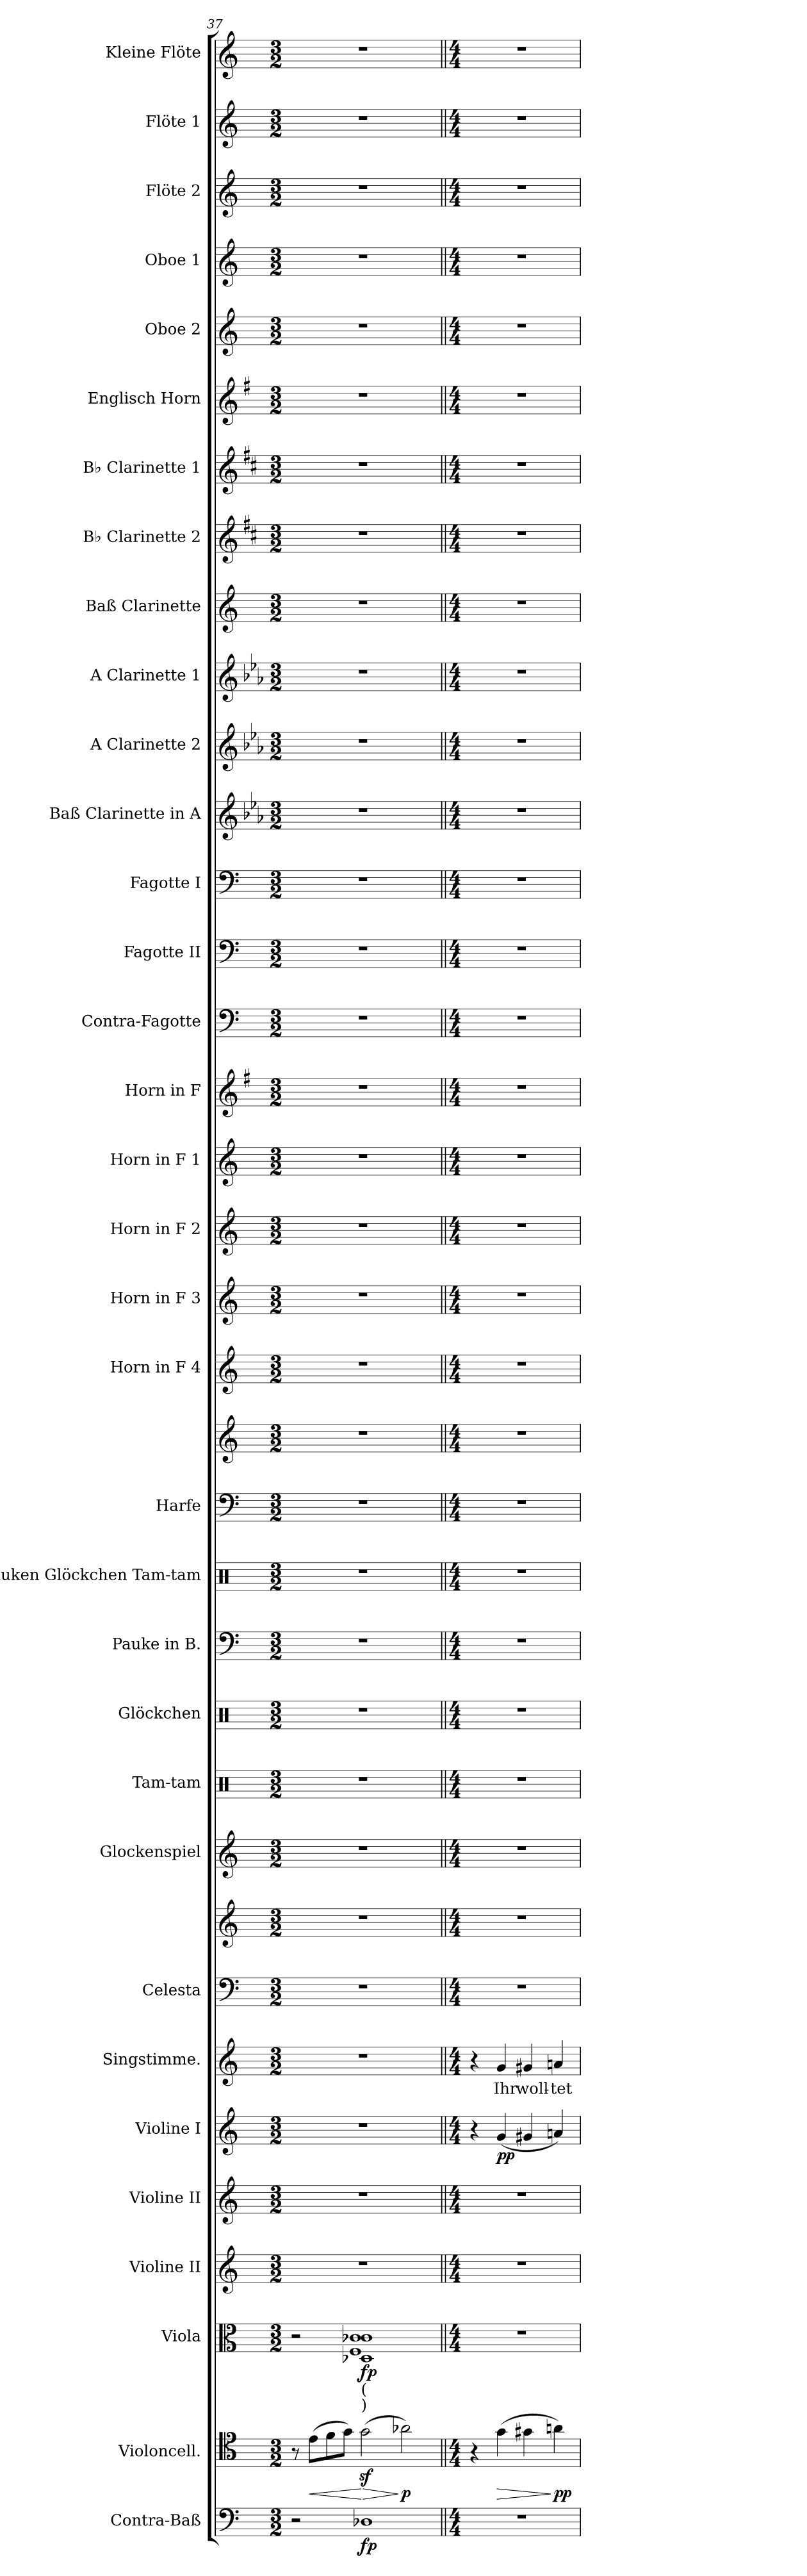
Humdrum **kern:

**kern	**dynam	**kern	**dynam	**kern	**dynam	**kern	**kern	**kern	**dynam	**kern	**text	**kern	**kern	**kern	**kern	**kern	**kern	**kern	**kern	**kern	**kern	**kern	**kern	**kern	**kern	**kern	**kern	**kern	**kern	**kern	**kern	**kern	**kern	**kern	**kern	**kern	**kern	**kern	**kern	**kern
*part34	*part34	*part33	*part33	*part32	*part32	*part31	*part30	*part29	*part29	*part28	*part28	*part27	*part27	*part26	*part25	*part24	*part23	*part22	*part21	*part21	*part20	*part19	*part18	*part17	*part16	*part15	*part14	*part13	*part12	*part11	*part10	*part9	*part8	*part7	*part6	*part5	*part4	*part3	*part2	*part1
*staff36	*staff36	*staff35	*staff35	*staff34	*staff34	*staff33	*staff32	*staff31	*staff31	*staff30	*staff30	*staff29	*staff28	*staff27	*staff26	*staff25	*staff24	*staff23	*staff22	*staff21	*staff20	*staff19	*staff18	*staff17	*staff16	*staff15	*staff14	*staff13	*staff12	*staff11	*staff10	*staff9	*staff8	*staff7	*staff6	*staff5	*staff4	*staff3	*staff2	*staff1
*I"Contra-Baß	*	*I"Violoncell.	*	*I"Viola	*	*I"Violine II	*I"Violine II	*I"Violine I	*	*I"Singstimme.	*	*I"Celesta	*	*I"Glockenspiel	*I"Tam-tam	*I"Glöckchen	*I"Pauke in B.	*I"Pauken  Glöckchen Tam-tam	*I"Harfe	*	*I"Horn in F 4	*I"Horn in F 3	*I"Horn in F 2	*I"Horn in F 1	*I"Horn in F	*I"Contra-Fagotte	*I"Fagotte II	*I"Fagotte I	*I"Baß Clarinette in A	*I"A Clarinette 2	*I"A Clarinette 1	*I"Baß Clarinette	*I"B♭ Clarinette 2	*I"B♭ Clarinette 1	*I"Englisch Horn	*I"Oboe 2	*I"Oboe 1	*I"Flöte 2	*I"Flöte 1	*I"Kleine Flöte
*I'C.-B.	*	*I'Vc.	*	*I'Vla.	*	*I'Vln. II	*I'Vln. II	*I'Vln. I	*	*I'Sgst.	*	*I'Cel.	*	*I'Glk.	*I'Tam-tam	*I'Gl.	*I'Pauke	*I'Tam-tam	*I'Hfe.	*	*I'Hn. 4	*I'Hn. 3	*I'Hn. 2	*I'Hn. 1	*	*I'C.-Fg.	*I'Fg. II	*I'Fg. I	*	*I'A Cl. 2	*I'A Cl. 1	*I'B. Cl.	*I'B♭ Cl. 2	*I'B♭ Cl. 1	*I'E. H.	*I'Ob. 2	*I'Ob. 1	*I'Fl. 2	*I'Fl. 1	*I'Kl. Fl.
*clefF4	*	*clefC4	*	*clefC3	*	*clefG2	*clefG2	*clefG2	*	*clefG2	*	*clefF4	*clefG2	*clefG2	*clefX	*clefX	*clefF4	*clefX	*clefF4	*clefG2	*clefG2	*clefG2	*clefG2	*clefG2	*clefG2	*clefF4	*clefF4	*clefF4	*clefG2	*clefG2	*clefG2	*clefG2	*clefG2	*clefG2	*clefG2	*clefG2	*clefG2	*clefG2	*clefG2	*clefG2
*ITrd7c12	*	*	*	*	*	*	*	*	*	*	*	*ITrd-7c-12	*ITrd-7c-12	*ITrd-14c-24	*	*	*	*	*	*	*ITrd4c7	*ITrd4c7	*ITrd4c7	*ITrd4c7	*ITrd4c7	*ITrd7c12	*	*	*ITrd2c3	*ITrd2c3	*ITrd2c3	*ITrd8c14	*ITrd1c2	*ITrd1c2	*ITrd4c7	*	*	*	*	*ITrd-7c-12
*k[]	*	*k[]	*	*k[]	*	*k[]	*k[]	*k[]	*	*k[]	*	*k[]	*k[]	*k[]	*k[]	*k[]	*k[]	*k[]	*k[]	*k[]	*k[b-]	*k[b-]	*k[b-]	*k[b-]	*k[]	*k[]	*k[]	*k[]	*k[]	*k[]	*k[]	*k[]	*k[]	*k[]	*k[]	*k[]	*k[]	*k[]	*k[]	*k[]
*M3/2	*	*M3/2	*	*M3/2	*	*M3/2	*M3/2	*M3/2	*	*M3/2	*	*M3/2	*M3/2	*M3/2	*M3/2	*M3/2	*M3/2	*M3/2	*M3/2	*M3/2	*M3/2	*M3/2	*M3/2	*M3/2	*M3/2	*M3/2	*M3/2	*M3/2	*M3/2	*M3/2	*M3/2	*M3/2	*M3/2	*M3/2	*M3/2	*M3/2	*M3/2	*M3/2	*M3/2	*M3/2
=37	=37	=37	=37	=37	=37	=37	=37	=37	=37	=37	=37	=37	=37	=37	=37	=37	=37	=37	=37	=37	=37	=37	=37	=37	=37	=37	=37	=37	=37	=37	=37	=37	=37	=37	=37	=37	=37	=37	=37	=37
*	*	*	*	*^	*	*	*	*	*	*	*	*	*	*	*	*	*	*	*	*	*	*	*	*	*	*	*	*	*	*	*	*	*	*	*	*	*	*	*	*
2r	.	8r	.	2r	2ryy	.	1.r	1.r	1.r	.	1.r	.	1.r	1.r	1.r	1.r	1.r	1.r	1.r	1.r	1.r	1.r	1.r	1.r	1.r	1.r	1.r	1.r	1.r	1.r	1.r	1.r	1.r	1.r	1.r	1.r	1.r	1.r	1.r	1.r	1.r
!	!	!	!LO:HP:b	!	!	!	!	!	!	!	!	!	!	!	!	!	!	!	!	!	!	!	!	!	!	!	!	!	!	!	!	!	!	!	!	!	!	!	!	!	!
.	.	(8e\L	<	.	.	.	.	.	.	.	.	.	.	.	.	.	.	.	.	.	.	.	.	.	.	.	.	.	.	.	.	.	.	.	.	.	.	.	.	.	.
.	.	8f\	.	.	.	.	.	.	.	.	.	.	.	.	.	.	.	.	.	.	.	.	.	.	.	.	.	.	.	.	.	.	.	.	.	.	.	.	.	.	.
.	.	8g\J)	.	.	.	.	.	.	.	.	.	.	.	.	.	.	.	.	.	.	.	.	.	.	.	.	.	.	.	.	.	.	.	.	.	.	.	.	.	.	.
!	!	!	!	!LO:TX:b:t=(	!	!	!	!	!	!	!	!	!	!	!	!	!	!	!	!	!	!	!	!	!	!	!	!	!	!	!	!	!	!	!	!	!	!	!	!	!
!	!	!	!	!LO:TX:b:t=)	!	!	!	!	!	!	!	!	!	!	!	!	!	!	!	!	!	!	!	!	!	!	!	!	!	!	!	!	!	!	!	!	!	!	!	!	!
!	!LO:DY:b	!	!LO:HP:n=1:b	!	!	!LO:DY:b	!	!	!	!	!	!	!	!	!	!	!	!	!	!	!	!	!	!	!	!	!	!	!	!	!	!	!	!	!	!	!	!	!	!	!
1DD-X	fp	(2gz<\	[ >	1D-X 1c-X	1F 1c-X	fp	.	.	.	.	.	.	.	.	.	.	.	.	.	.	.	.	.	.	.	.	.	.	.	.	.	.	.	.	.	.	.	.	.	.	.
!	!	!	!LO:DY:n=1:b	!	!	!	!	!	!	!	!	!	!	!	!	!	!	!	!	!	!	!	!	!	!	!	!	!	!	!	!	!	!	!	!	!	!	!	!	!	!
.	.	2a-X\)	] p	.	.	.	.	.	.	.	.	.	.	.	.	.	.	.	.	.	.	.	.	.	.	.	.	.	.	.	.	.	.	.	.	.	.	.	.	.	.
*	*	*	*	*v	*v	*	*	*	*	*	*	*	*	*	*	*	*	*	*	*	*	*	*	*	*	*	*	*	*	*	*	*	*	*	*	*	*	*	*	*	*
!!LO:PB:g=z
=38||	=38||	=38||	=38||	=38||	=38||	=38||	=38||	=38||	=38||	=38||	=38||	=38||	=38||	=38||	=38||	=38||	=38||	=38||	=38||	=38||	=38||	=38||	=38||	=38||	=38||	=38||	=38||	=38||	=38||	=38||	=38||	=38||	=38||	=38||	=38||	=38||	=38||	=38||	=38||	=38||
*M4/4	*	*M4/4	*	*M4/4	*	*M4/4	*M4/4	*M4/4	*	*M4/4	*	*M4/4	*M4/4	*M4/4	*M4/4	*M4/4	*M4/4	*M4/4	*M4/4	*M4/4	*M4/4	*M4/4	*M4/4	*M4/4	*M4/4	*M4/4	*M4/4	*M4/4	*M4/4	*M4/4	*M4/4	*M4/4	*M4/4	*M4/4	*M4/4	*M4/4	*M4/4	*M4/4	*M4/4	*M4/4
1r	.	4r	.	1r	.	1r	1r	4r	.	4r	.	1r	1r	1r	1r	1r	1r	1r	1r	1r	1r	1r	1r	1r	1r	1r	1r	1r	1r	1r	1r	1r	1r	1r	1r	1r	1r	1r	1r	1r
!	!	!	!LO:HP:b	!	!	!	!	!	!LO:DY:b	!	!	!	!	!	!	!	!	!	!	!	!	!	!	!	!	!	!	!	!	!	!	!	!	!	!	!	!	!	!	!
.	.	(4g\	>	.	.	.	.	(4g/	pp	4g/	Ihr	.	.	.	.	.	.	.	.	.	.	.	.	.	.	.	.	.	.	.	.	.	.	.	.	.	.	.	.	.
.	.	4g#X\	.	.	.	.	.	4g#X/	.	4g#X/	woll-	.	.	.	.	.	.	.	.	.	.	.	.	.	.	.	.	.	.	.	.	.	.	.	.	.	.	.	.	.
!	!	!	!LO:DY:n=1:b	!	!	!	!	!	!	!	!	!	!	!	!	!	!	!	!	!	!	!	!	!	!	!	!	!	!	!	!	!	!	!	!	!	!	!	!	!
.	.	4an\)	] pp	.	.	.	.	4an/)	.	4an/	-tet	.	.	.	.	.	.	.	.	.	.	.	.	.	.	.	.	.	.	.	.	.	.	.	.	.	.	.	.	.
=	=	=	=	=	=	=	=	=	=	=	=	=	=	=	=	=	=	=	=	=	=	=	=	=	=	=	=	=	=	=	=	=	=	=	=	=	=	=	=	=
*-	*-	*-	*-	*-	*-	*-	*-	*-	*-	*-	*-	*-	*-	*-	*-	*-	*-	*-	*-	*-	*-	*-	*-	*-	*-	*-	*-	*-	*-	*-	*-	*-	*-	*-	*-	*-	*-	*-	*-	*-
